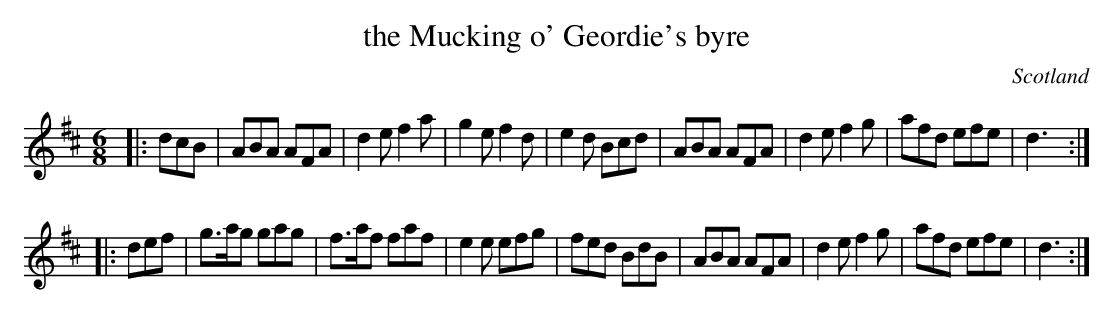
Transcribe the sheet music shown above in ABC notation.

X:1
T:the Mucking o' Geordie's byre
O:Scotland
M:6/8
K:D
|:dcB|ABA AFA|d2e f2a|g2e f2d|e2d Bcd|\
ABA AFA|d2e f2g|afd efe|d3:|
|:def|g>ag gag|f>af faf|e2e efg|fed BdB|\
ABA AFA|d2e f2g|afd efe|d3:|
